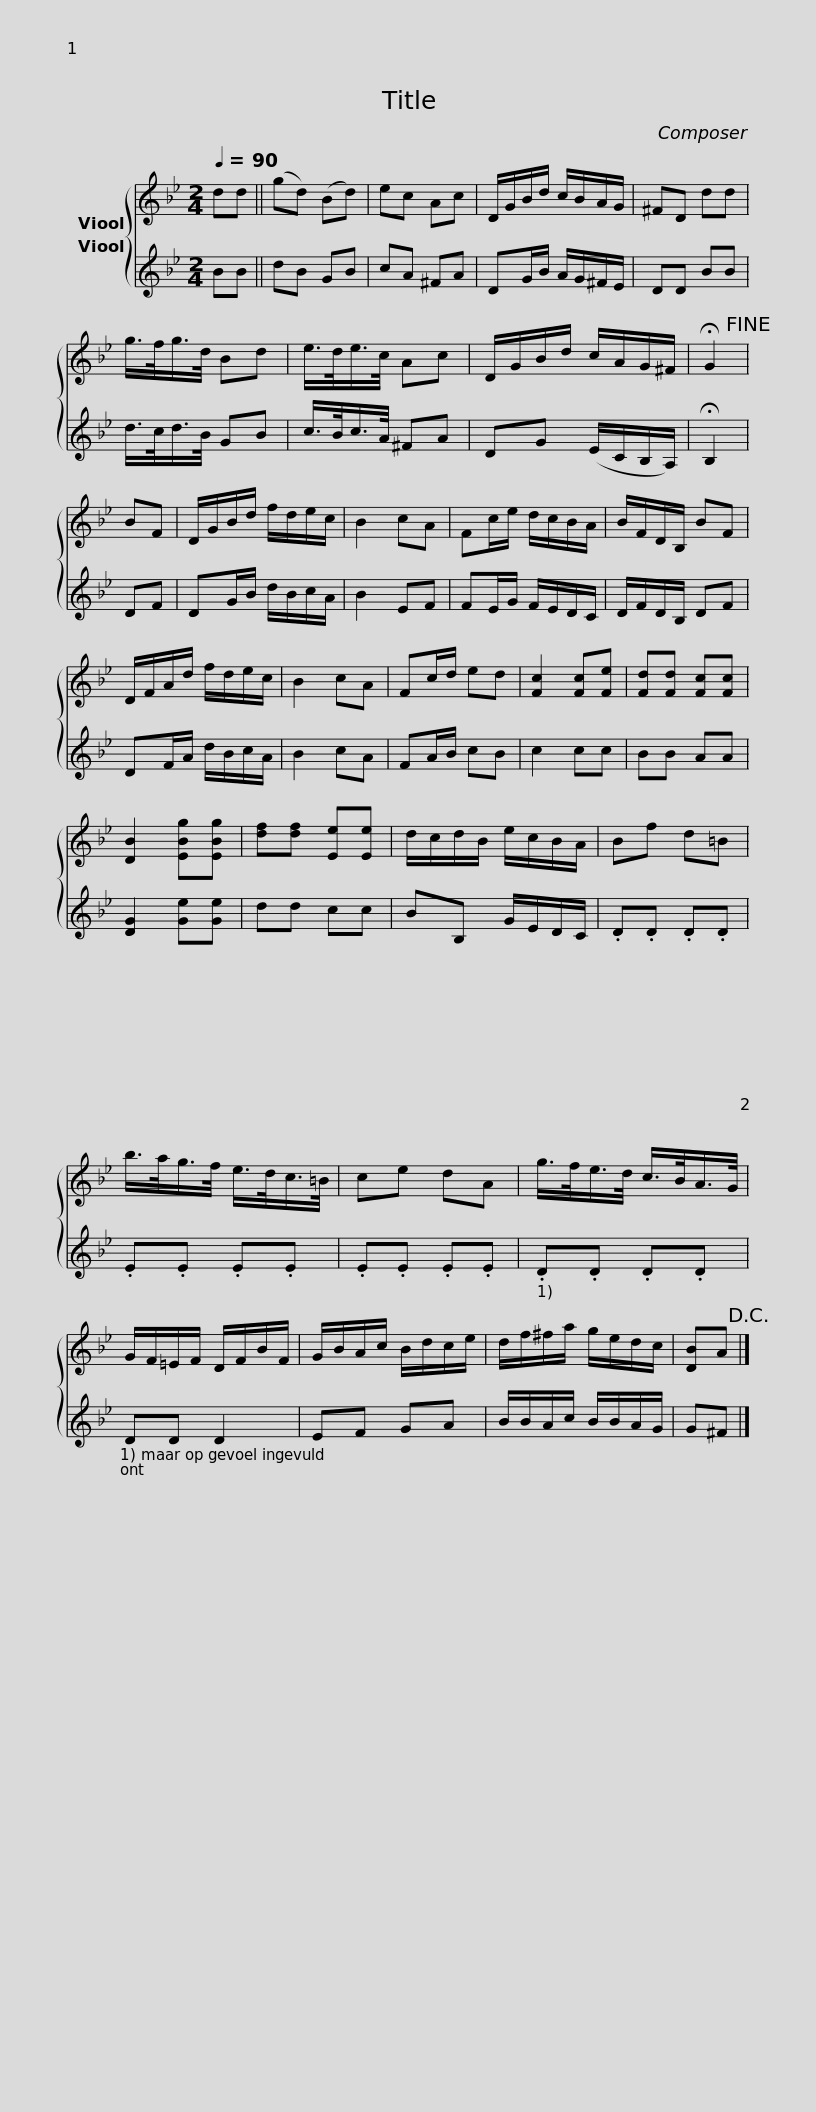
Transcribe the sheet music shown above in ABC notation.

X:1
%%score { 1 2 }
L:1/8
Q:1/4=90
M:2/4
I:linebreak $
K:Bb
V:1 treble
V:2 treble
V:1
 dd || (gd) (Bd) | ec Ac | D/G/B/d/ c/B/A/G/ | ^FD dd |$ %5
 g/>f/g/>d/ Bd | e/>d/e/>c/ Ac | D/G/B/d/ c/A/G/^F/ | !fermata!G2!fine! | BF |$ %10
 D/G/B/d/ f/d/e/c/ | B2 cA | Fc/e/ d/c/B/A/ | B/F/D/B,/ BF |$ D/F/A/d/ f/d/e/c/ | %15
 B2 cA | Fc/d/ ed | [Fc]2 [Fc][Fe] |$ [Fd][Fd] [Fc][Fc] | [DB]2 [EBg][EBg] | %20
 [df][df] [Ee][Ee] | d/c/d/B/ e/c/B/A/ |$ Bf d=B | b/>a/g/>f/ e/>d/c/>=B/ | ce dA | %25
 g/>f/e/>d/ c/>B/A/>G/ |$ G/F/=E/F/ D/F/B/F/ | G/B/A/c/ B/d/c/e/ | d/f/^f/a/ g/e/d/c/ | [DB]A!D.C.! |] %30
V:2
 BB || dB GB | cA ^FA | DG/B/ A/G/^F/E/ | DD BB |$ %5
 d/>c/d/>B/ GB | c/>B/c/>A/ ^FA | DG (E/C/B,/A,/) | !fermata!B,2 | DF |$ %10
 DG/B/ d/B/c/A/ | B2 EF | FE/G/ F/E/D/C/ | D/F/D/B,/ DF |$ DF/A/ d/B/c/A/ | %15
 B2 cA | FA/B/ cB | c2 cc |$ BB AA | [DG]2 [Ge][Ge] | %20
 dd cc | BB, G/E/D/C/ |$ .D.D .D.D | .E.E .E.E | .E.E .E.E | %25
 .D.D .D.D |$ DD D2 | EF GA | B/B/A/c/ B/B/A/G/ | G^F |] %30
